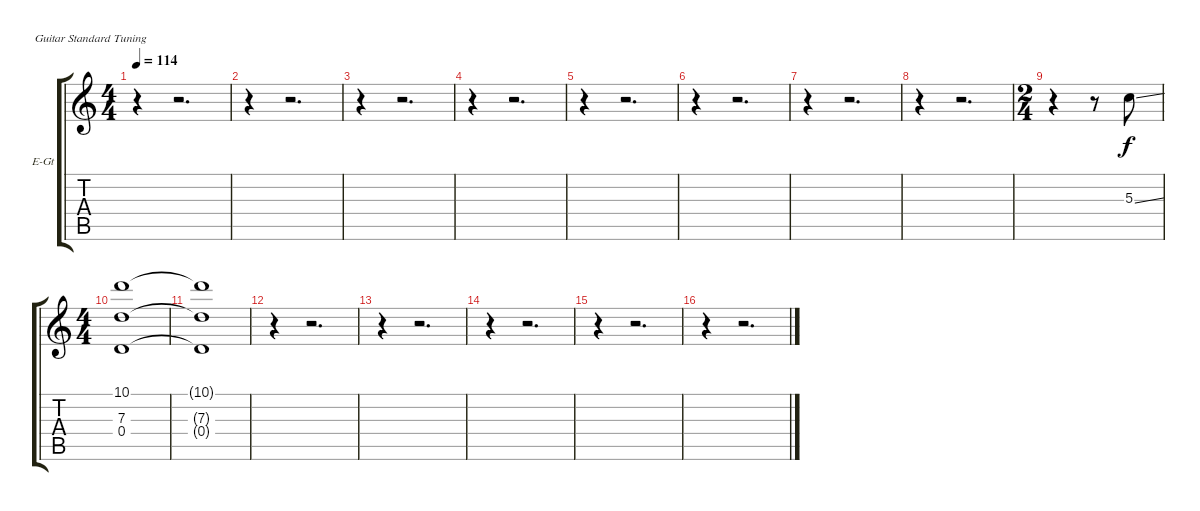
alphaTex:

\bracketExtendMode groupsimilarinstruments
\firstSystemTrackNameOrientation horizontal
\otherSystemsTrackNameOrientation horizontal
\track ("Track 6" "E-Gt") {instrument overdrivenguitar}
\staff {score tabs}
\tuning (E4 B3 G3 D3 A2 E2)
\ts (4 4)
\tempo 114
\clef g2
\ks c
r.4{dy f} r.2{d} |
r.4 r.2{d} |
r.4 r.2{d} |
r.4 r.2{d} |
r.4 r.2{d} |
r.4 r.2{d} |
r.4 r.2{d} |
r.4 r.2{d} |
\ts (2 4)
r.4 r.8 5.3{ss}.8 |
\ts (4 4)
(10.1 7.3 0.4).1 |
(10.1{t} 7.3{t} 0.4{t}).1 |
r.4 r.2{d} |
r.4 r.2{d} |
r.4 r.2{d} |
r.4 r.2{d} |
r.4 r.2{d}
